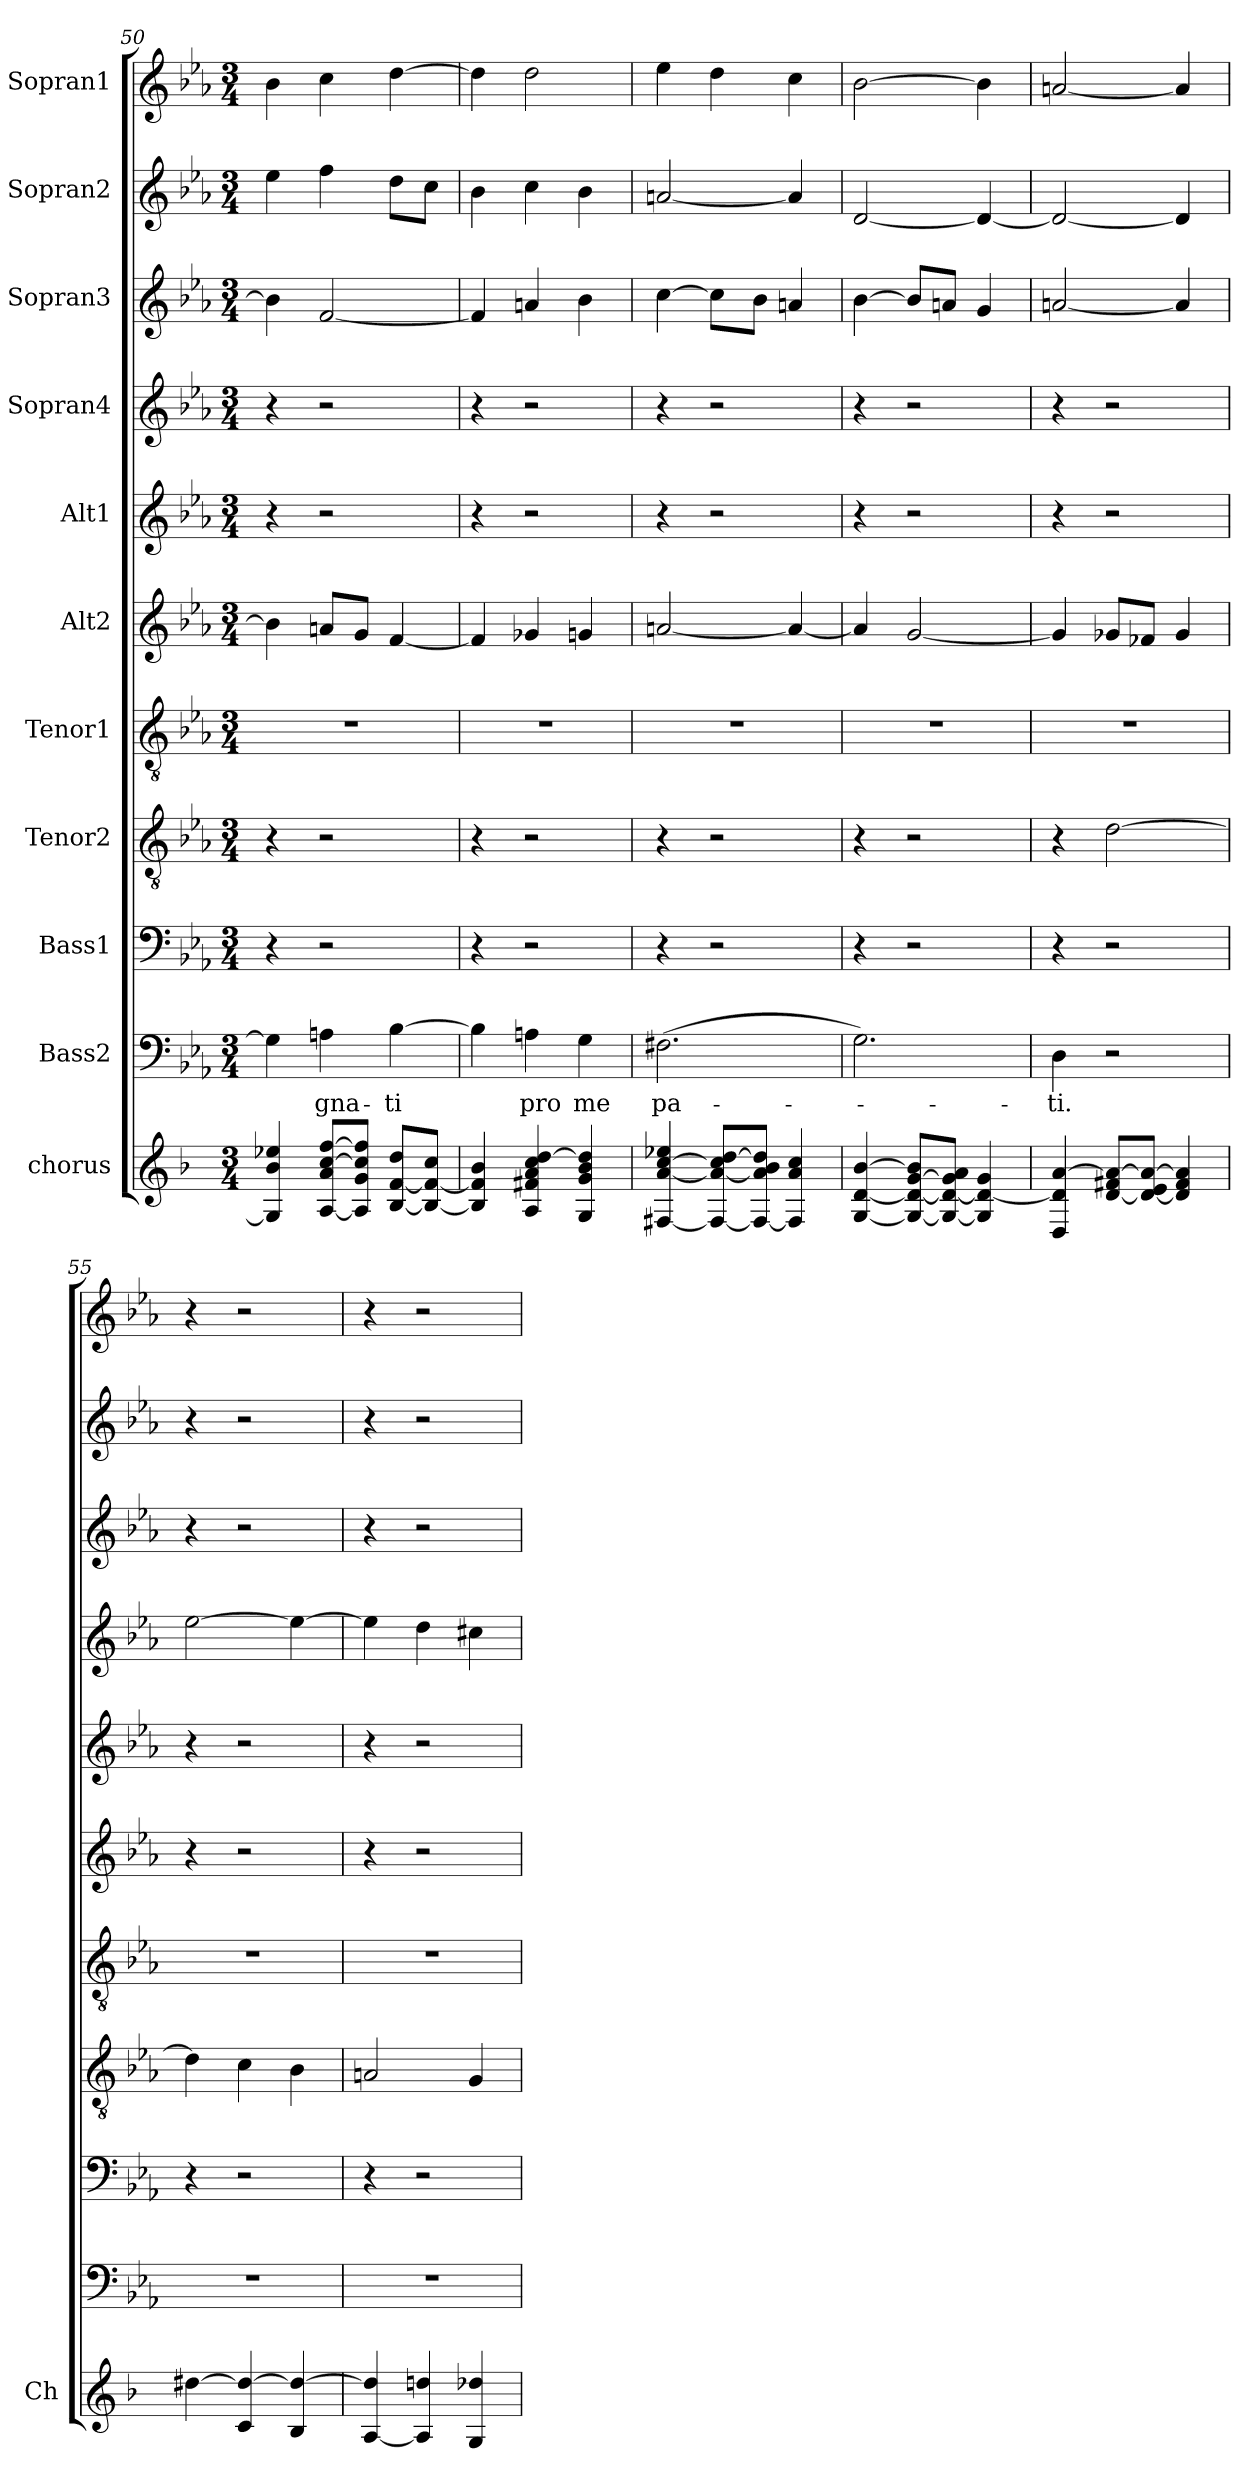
**kern	**kern	**text	**kern	**kern	**kern	**kern	**kern	**kern	**kern	**kern	**kern
*part11	*part10	*part10	*part9	*part8	*part7	*part6	*part5	*part4	*part3	*part2	*part1
*staff11	*staff10	*staff10	*staff9	*staff8	*staff7	*staff6	*staff5	*staff4	*staff3	*staff2	*staff1
*I"chorus	*I"Bass2	*	*I"Bass1	*I"Tenor2	*I"Tenor1	*I"Alt2	*I"Alt1	*I"Sopran4	*I"Sopran3	*I"Sopran2	*I"Sopran1
*I'Ch	*	*	*	*	*	*	*	*	*	*	*
*clefG2	*clefF4	*	*clefF4	*clefGv2	*clefGv2	*clefG2	*clefG2	*clefG2	*clefG2	*clefG2	*clefG2
*k[b-]	*k[b-e-a-]	*	*k[b-e-a-]	*k[b-e-a-]	*k[b-e-a-]	*k[b-e-a-]	*k[b-e-a-]	*k[b-e-a-]	*k[b-e-a-]	*k[b-e-a-]	*k[b-e-a-]
*F:	*E-:	*	*E-:	*E-:	*E-:	*E-:	*E-:	*E-:	*E-:	*E-:	*E-:
*M3/4	*M3/4	*	*M3/4	*M3/4	*M3/4	*M3/4	*M3/4	*M3/4	*M3/4	*M3/4	*M3/4
=50	=50	=50	=50	=50	=50	=50	=50	=50	=50	=50	=50
4G/] 4b-/ 4ee-X/	4G\]	.	4r	4r	2.r	4b-\]	4r	4r	4b-\]	4ee-\	4b-\
[8A/ 8a/ [8cc/ [8ff/L	4An\	-gna-	2r	2r	.	8an/L	2r	2r	[2f/	4ff\	4cc\
8A/] 8g/ 8cc/] 8ff/]J	.	.	.	.	.	8g/J	.	.	.	.	.
[8B-/ [8f/ 8dd/L	[4B-\	-ti	.	.	.	[4f/	.	.	.	8dd\L	[4dd\
8B-/_ 8f/_ 8cc/J	.	.	.	.	.	.	.	.	.	8cc\J	.
=51	=51	=51	=51	=51	=51	=51	=51	=51	=51	=51	=51
4B-/] 4f/] 4b-/	4B-\]	.	4r	4r	2.r	4f/]	4r	4r	4f/]	4b-\	4dd\]
4A/ 4f#X/ 4a/ 4cc/ [4dd/	4An\	pro	2r	2r	.	4g-X/	2r	2r	4an/	4cc\	2dd\
4G/ 4g/ 4b-/ 4dd/]	4G\	me	.	.	.	4gn/	.	.	4b-\	4b-\	.
=52	=52	=52	=52	=52	=52	=52	=52	=52	=52	=52	=52
[4F#X/ [4a/ [4cc/ 4ee-X/	(2.F#X\	pa-	4r	4r	2.r	[2an/	4r	4r	[4cc\	[2an/	4ee-\
8F#/_ 8a/_ 8cc/] [8dd/L	.	.	2r	2r	.	.	2r	2r	8cc\L]	.	4dd\
8F#/_ 8a/] 8b-/ 8dd/]J	.	.	.	.	.	.	.	.	8b-\J	.	.
4F#/] 4a/ 4cc/	.	.	.	.	.	4a/_	.	.	4an/	4a/]	4cc\
=53	=53	=53	=53	=53	=53	=53	=53	=53	=53	=53	=53
[4G/ [4d/ [4b-/	2.G\)	.	4r	4r	2.r	4a/]	4r	4r	[4b-\	[2d/	[2b-\
8G/_ 8d/_ [8g/ 8b-/]L	.	.	2r	2r	.	[2g/	2r	2r	8b-/L]	.	.
8G/_ 8d/_ 8g/] 8a/J	.	.	.	.	.	.	.	.	8an/J	.	.
4G/] 4d/_ 4g/	.	.	.	.	.	.	.	.	4g/	4d/_	4b-\]
=54	=54	=54	=54	=54	=54	=54	=54	=54	=54	=54	=54
4D/ 4d/] [4a/	4D\	-ti.	4r	4r	2.r	4g/]	4r	4r	[2an/	2d/_	[2an/
[8d/ 8f#X/ 8a/_L	2r	.	2r	[2d\	.	8g-X/L	2r	2r	.	.	.
8d/_ 8e/ 8a/_J	.	.	.	.	.	8f-X/J	.	.	.	.	.
4d/] 4f#/ 4a/]	.	.	.	.	.	4g-/	.	.	4a/]	4d/]	4a/]
!!LO:PB:g=z
=55	=55	=55	=55	=55	=55	=55	=55	=55	=55	=55	=55
[4dd#X\	2.r	.	4r	4d\]	2.r	4r	4r	[2ee-\	4r	4r	4r
4c/ 4dd#/_	.	.	2r	4c\	.	2r	2r	.	2r	2r	2r
4B-/ 4dd#/_	.	.	.	4B-\	.	.	.	4ee-\_	.	.	.
=56	=56	=56	=56	=56	=56	=56	=56	=56	=56	=56	=56
[4A/ 4dd#/]	2.r	.	4r	2An/	2.r	4r	4r	4ee-\]	4r	4r	4r
4A/] 4ddn/	.	.	2r	.	.	2r	2r	4dd\	2r	2r	2r
4G/ 4dd-X/	.	.	.	4G/	.	.	.	4cc#X\	.	.	.
=	=	=	=	=	=	=	=	=	=	=	=
*-	*-	*-	*-	*-	*-	*-	*-	*-	*-	*-	*-
